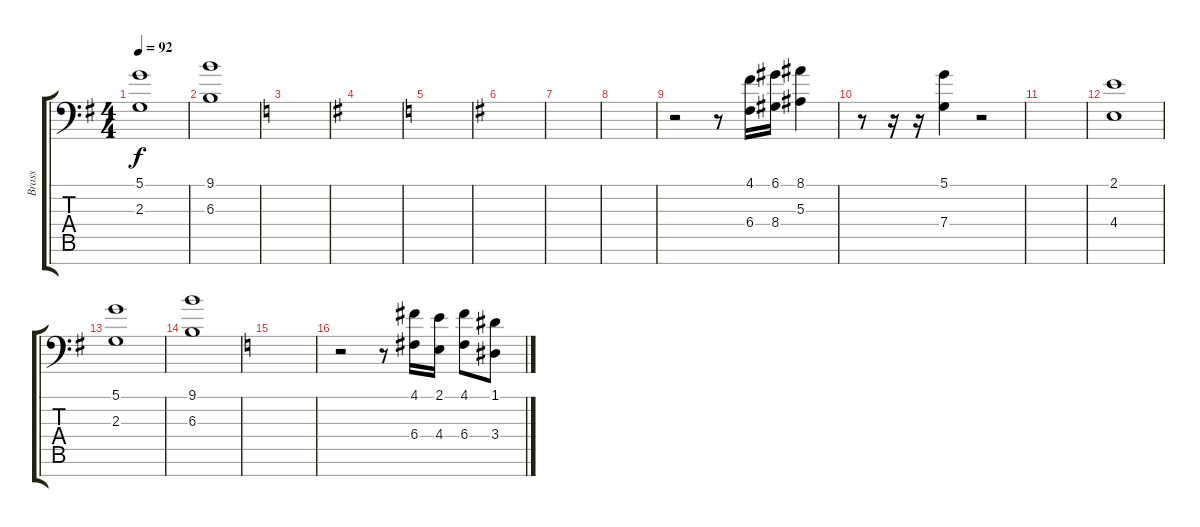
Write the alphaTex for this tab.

\track ("Brass" "Brass") {instrument brasssection}
\staff {score tabs}
\tuning (D4 A3 F3 C3 G2 D2 A1) {hide}
\ts (4 4)
\tempo 92
\clef f4
\ks g
(5.1 2.3).1{dy f} |
(9.1 6.3).1 |
\ks c
|
\ks g
|
\ks c
|
\ks g
|
|
|
r.2 r.8 (4.1 6.4).16 (6.1 8.4).16 (8.1 5.3).4 |
r.8 r.16 r.16 (5.1 7.4).4 r.2 |
|
(2.1 4.4).1 |
(5.1 2.3).1 |
(9.1 6.3).1 |
\ks c
|
r.2 r.8 (4.1 6.4).16 (2.1 4.4).16 (4.1 6.4).8 (1.1 3.4).8
